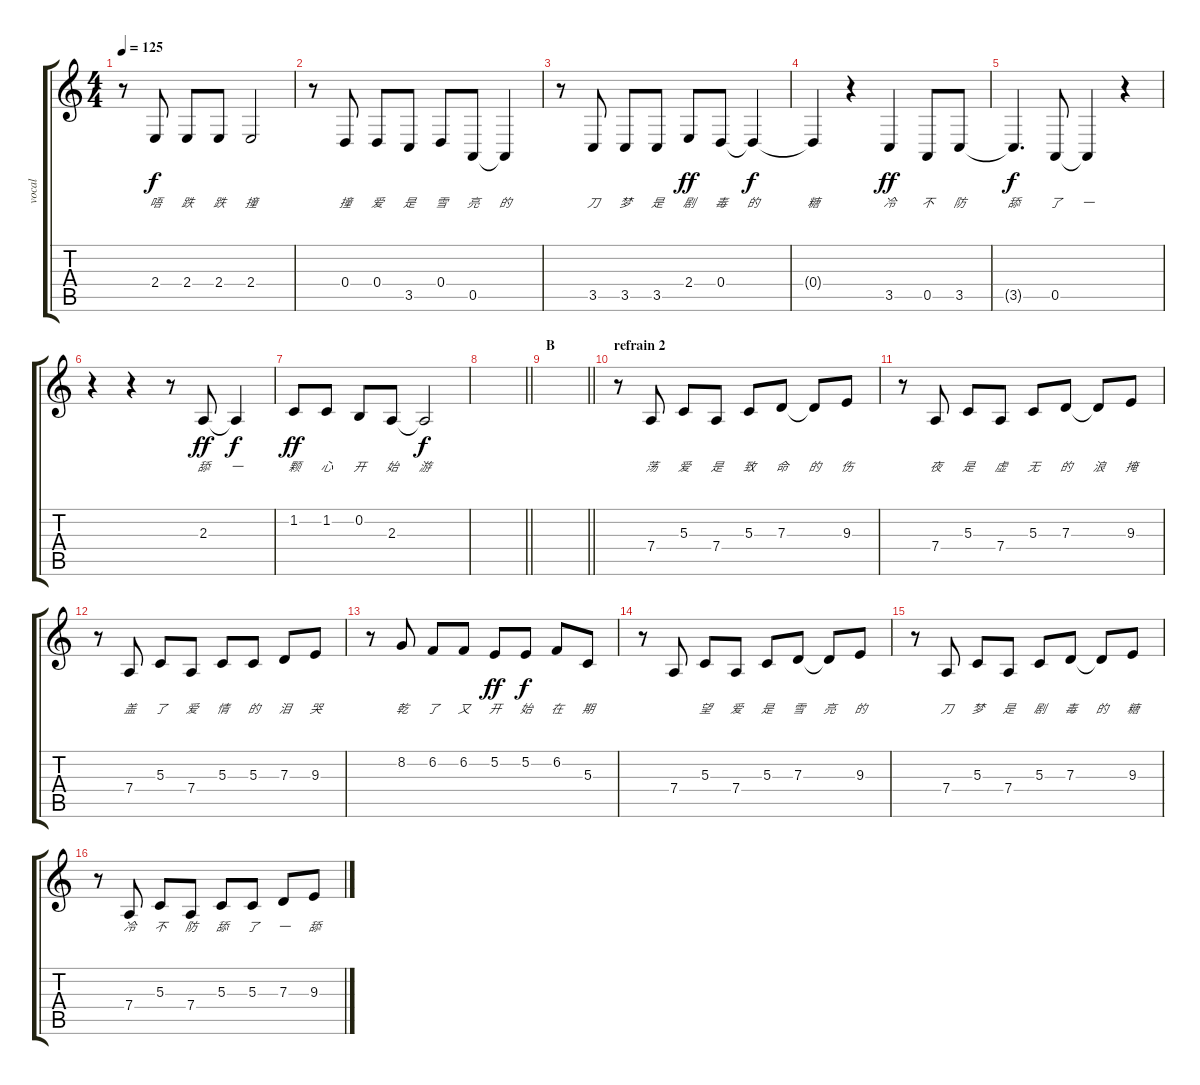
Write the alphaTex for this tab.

\track ("vocal" "vocal") {instrument violin}
\staff {score tabs}
\tuning (E4 B3 G3 D3 A2 E2) {hide}
\ts (4 4)
\tempo 125
\clef g2
\ks c
r.8{dy f} 2.4.8{lyrics (0 "唔") lyrics (1 "") lyrics (2 "") lyrics (3 "") lyrics (4 "")} 2.4.8{lyrics (0 "跌") lyrics (1 "") lyrics (2 "") lyrics (3 "") lyrics (4 "")} 2.4.8{lyrics (0 "跌") lyrics (1 "") lyrics (2 "") lyrics (3 "") lyrics (4 "")} 2.4.2{lyrics (0 "撞") lyrics (1 "") lyrics (2 "") lyrics (3 "") lyrics (4 "")} |
r.8 0.4.8{lyrics (0 "撞") lyrics (1 "") lyrics (2 "") lyrics (3 "") lyrics (4 "")} 0.4.8{lyrics (0 "爱") lyrics (1 "") lyrics (2 "") lyrics (3 "") lyrics (4 "")} 3.5.8{lyrics (0 "是") lyrics (1 "") lyrics (2 "") lyrics (3 "") lyrics (4 "")} 0.4.8{lyrics (0 "雪") lyrics (1 "") lyrics (2 "") lyrics (3 "") lyrics (4 "")} 0.5.8{lyrics (0 "亮") lyrics (1 "") lyrics (2 "") lyrics (3 "") lyrics (4 "")} 0.5{t}.4{lyrics (0 "的") lyrics (1 "") lyrics (2 "") lyrics (3 "") lyrics (4 "")} |
r.8 3.5.8{lyrics (0 "刀") lyrics (1 "") lyrics (2 "") lyrics (3 "") lyrics (4 "")} 3.5.8{lyrics (0 "梦") lyrics (1 "") lyrics (2 "") lyrics (3 "") lyrics (4 "")} 3.5.8{lyrics (0 "是") lyrics (1 "") lyrics (2 "") lyrics (3 "") lyrics (4 "")} 2.4.8{lyrics (0 "剧") lyrics (1 "") lyrics (2 "") lyrics (3 "") lyrics (4 "") dy ff} 0.4.8{lyrics (0 "毒") lyrics (1 "") lyrics (2 "") lyrics (3 "") lyrics (4 "")} 0.4{t}.4{lyrics (0 "的") lyrics (1 "") lyrics (2 "") lyrics (3 "") lyrics (4 "") dy f} |
0.4{t}.4{lyrics (0 "糖") lyrics (1 "") lyrics (2 "") lyrics (3 "") lyrics (4 "")} r.4 3.5.4{lyrics (0 "冷") lyrics (1 "") lyrics (2 "") lyrics (3 "") lyrics (4 "") dy ff} 0.5.8{lyrics (0 "不") lyrics (1 "") lyrics (2 "") lyrics (3 "") lyrics (4 "")} 3.5.8{lyrics (0 "防") lyrics (1 "") lyrics (2 "") lyrics (3 "") lyrics (4 "")} |
3.5{t}.4{d lyrics (0 "舔") lyrics (1 "") lyrics (2 "") lyrics (3 "") lyrics (4 "") dy f} 0.5.8{lyrics (0 "了") lyrics (1 "") lyrics (2 "") lyrics (3 "") lyrics (4 "")} 0.5{t}.4{lyrics (0 "一") lyrics (1 "") lyrics (2 "") lyrics (3 "") lyrics (4 "")} r.4 |
r.4 r.4 r.8 2.3.8{lyrics (0 "舔") lyrics (1 "") lyrics (2 "") lyrics (3 "") lyrics (4 "") dy ff} 2.3{t}.4{lyrics (0 "一") lyrics (1 "") lyrics (2 "") lyrics (3 "") lyrics (4 "") dy f} |
1.2.8{lyrics (0 "颗") lyrics (1 "") lyrics (2 "") lyrics (3 "") lyrics (4 "") dy ff} 1.2.8{lyrics (0 "心") lyrics (1 "") lyrics (2 "") lyrics (3 "") lyrics (4 "")} 0.2.8{lyrics (0 "开") lyrics (1 "") lyrics (2 "") lyrics (3 "") lyrics (4 "")} 2.3.8{lyrics (0 "始") lyrics (1 "") lyrics (2 "") lyrics (3 "") lyrics (4 "")} 2.3{t}.2{lyrics (0 "游") lyrics (1 "") lyrics (2 "") lyrics (3 "") lyrics (4 "") dy f} |
\barLineRight lightlight
|
\section ("" "B")
\barLineRight lightlight
|
\section ("" "refrain 2")
r.8 7.4.8{lyrics (0 "荡") lyrics (1 "") lyrics (2 "") lyrics (3 "") lyrics (4 "")} 5.3.8{lyrics (0 "爱") lyrics (1 "") lyrics (2 "") lyrics (3 "") lyrics (4 "")} 7.4.8{lyrics (0 "是") lyrics (1 "") lyrics (2 "") lyrics (3 "") lyrics (4 "")} 5.3.8{lyrics (0 "致") lyrics (1 "") lyrics (2 "") lyrics (3 "") lyrics (4 "")} 7.3.8{lyrics (0 "命") lyrics (1 "") lyrics (2 "") lyrics (3 "") lyrics (4 "")} 7.3{t}.8{lyrics (0 "的") lyrics (1 "") lyrics (2 "") lyrics (3 "") lyrics (4 "")} 9.3.8{lyrics (0 "伤") lyrics (1 "") lyrics (2 "") lyrics (3 "") lyrics (4 "")} |
r.8 7.4.8{lyrics (0 "夜") lyrics (1 "") lyrics (2 "") lyrics (3 "") lyrics (4 "")} 5.3.8{lyrics (0 "是") lyrics (1 "") lyrics (2 "") lyrics (3 "") lyrics (4 "")} 7.4.8{lyrics (0 "虚") lyrics (1 "") lyrics (2 "") lyrics (3 "") lyrics (4 "")} 5.3.8{lyrics (0 "无") lyrics (1 "") lyrics (2 "") lyrics (3 "") lyrics (4 "")} 7.3.8{lyrics (0 "的") lyrics (1 "") lyrics (2 "") lyrics (3 "") lyrics (4 "")} 7.3{t}.8{lyrics (0 "浪") lyrics (1 "") lyrics (2 "") lyrics (3 "") lyrics (4 "")} 9.3.8{lyrics (0 "掩") lyrics (1 "") lyrics (2 "") lyrics (3 "") lyrics (4 "")} |
r.8 7.4.8{lyrics (0 "盖") lyrics (1 "") lyrics (2 "") lyrics (3 "") lyrics (4 "")} 5.3.8{lyrics (0 "了") lyrics (1 "") lyrics (2 "") lyrics (3 "") lyrics (4 "")} 7.4.8{lyrics (0 "爱") lyrics (1 "") lyrics (2 "") lyrics (3 "") lyrics (4 "")} 5.3.8{lyrics (0 "情") lyrics (1 "") lyrics (2 "") lyrics (3 "") lyrics (4 "")} 5.3.8{lyrics (0 "的") lyrics (1 "") lyrics (2 "") lyrics (3 "") lyrics (4 "")} 7.3.8{lyrics (0 "泪") lyrics (1 "") lyrics (2 "") lyrics (3 "") lyrics (4 "")} 9.3.8{lyrics (0 "哭") lyrics (1 "") lyrics (2 "") lyrics (3 "") lyrics (4 "")} |
r.8 8.2.8{lyrics (0 "乾") lyrics (1 "") lyrics (2 "") lyrics (3 "") lyrics (4 "")} 6.2.8{lyrics (0 "了") lyrics (1 "") lyrics (2 "") lyrics (3 "") lyrics (4 "")} 6.2.8{lyrics (0 "又") lyrics (1 "") lyrics (2 "") lyrics (3 "") lyrics (4 "")} 5.2.8{lyrics (0 "开") lyrics (1 "") lyrics (2 "") lyrics (3 "") lyrics (4 "") dy ff} 5.2.8{lyrics (0 "始") lyrics (1 "") lyrics (2 "") lyrics (3 "") lyrics (4 "") dy f} 6.2.8{lyrics (0 "在") lyrics (1 "") lyrics (2 "") lyrics (3 "") lyrics (4 "")} 5.3.8{lyrics (0 "期") lyrics (1 "") lyrics (2 "") lyrics (3 "") lyrics (4 "")} |
r.8 7.4.8{lyrics (0 "") lyrics (1 "") lyrics (2 "") lyrics (3 "") lyrics (4 "")} 5.3.8{lyrics (0 "望") lyrics (1 "") lyrics (2 "") lyrics (3 "") lyrics (4 "")} 7.4.8{lyrics (0 "爱") lyrics (1 "") lyrics (2 "") lyrics (3 "") lyrics (4 "")} 5.3.8{lyrics (0 "是") lyrics (1 "") lyrics (2 "") lyrics (3 "") lyrics (4 "")} 7.3.8{lyrics (0 "雪") lyrics (1 "") lyrics (2 "") lyrics (3 "") lyrics (4 "")} 7.3{t}.8{lyrics (0 "亮") lyrics (1 "") lyrics (2 "") lyrics (3 "") lyrics (4 "")} 9.3.8{lyrics (0 "的") lyrics (1 "") lyrics (2 "") lyrics (3 "") lyrics (4 "")} |
r.8 7.4.8{lyrics (0 "刀") lyrics (1 "") lyrics (2 "") lyrics (3 "") lyrics (4 "")} 5.3.8{lyrics (0 "梦") lyrics (1 "") lyrics (2 "") lyrics (3 "") lyrics (4 "")} 7.4.8{lyrics (0 "是") lyrics (1 "") lyrics (2 "") lyrics (3 "") lyrics (4 "")} 5.3.8{lyrics (0 "剧") lyrics (1 "") lyrics (2 "") lyrics (3 "") lyrics (4 "")} 7.3.8{lyrics (0 "毒") lyrics (1 "") lyrics (2 "") lyrics (3 "") lyrics (4 "")} 7.3{t}.8{lyrics (0 "的") lyrics (1 "") lyrics (2 "") lyrics (3 "") lyrics (4 "")} 9.3.8{lyrics (0 "糖") lyrics (1 "") lyrics (2 "") lyrics (3 "") lyrics (4 "")} |
r.8 7.4.8{lyrics (0 "冷") lyrics (1 "") lyrics (2 "") lyrics (3 "") lyrics (4 "")} 5.3.8{lyrics (0 "不") lyrics (1 "") lyrics (2 "") lyrics (3 "") lyrics (4 "")} 7.4.8{lyrics (0 "防") lyrics (1 "") lyrics (2 "") lyrics (3 "") lyrics (4 "")} 5.3.8{lyrics (0 "舔") lyrics (1 "") lyrics (2 "") lyrics (3 "") lyrics (4 "")} 5.3.8{lyrics (0 "了") lyrics (1 "") lyrics (2 "") lyrics (3 "") lyrics (4 "")} 7.3.8{lyrics (0 "一") lyrics (1 "") lyrics (2 "") lyrics (3 "") lyrics (4 "")} 9.3.8{lyrics (0 "舔") lyrics (1 "") lyrics (2 "") lyrics (3 "") lyrics (4 "")}
